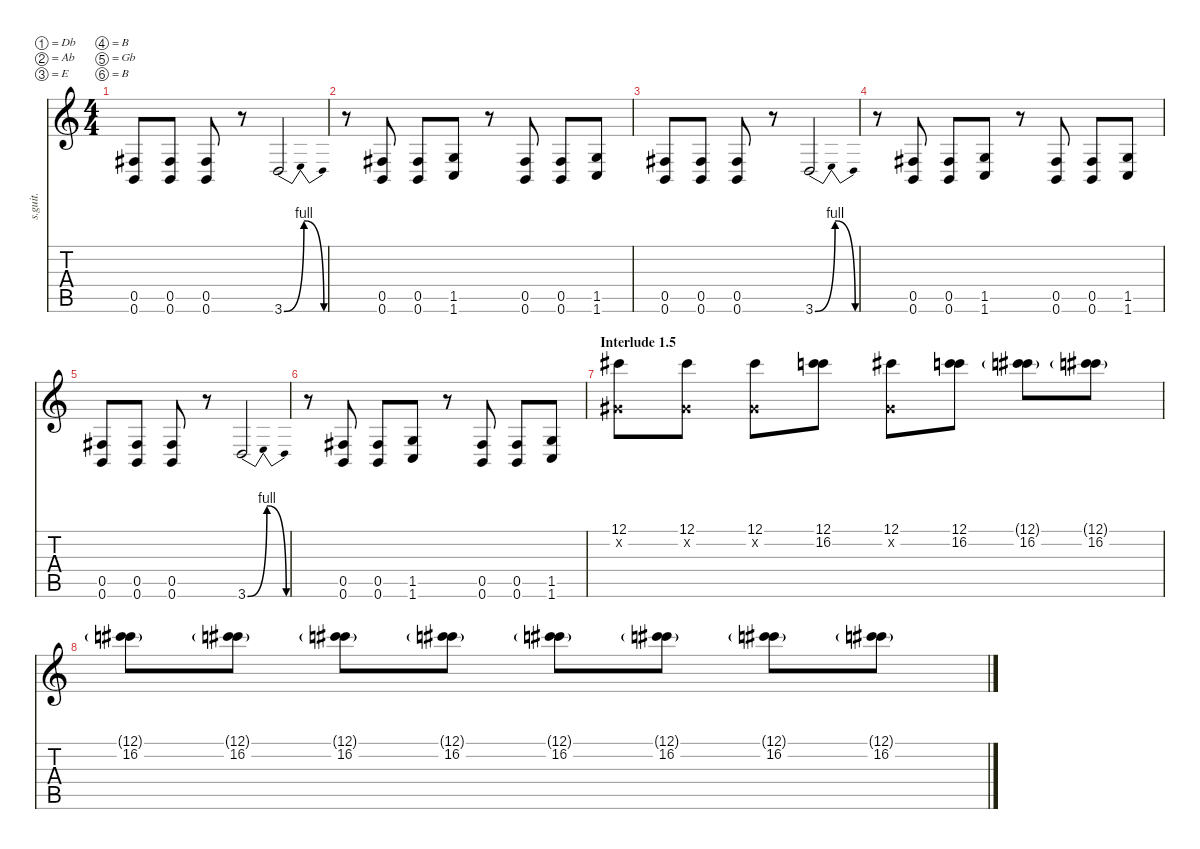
\defaultSystemsLayout 4
\hideDynamics
\bracketExtendMode nobrackets
\track ("Mick Thomson" "s.guit.") {instrument distortionguitar}
\staff {score tabs}
\tuning (Db4 Ab3 E3 B2 Gb2 B1)
\ts (4 4)
\tempo (200 hide)
\clef g2
\ks c
(0.5{acc #} 0.6).8{lyrics (0 "") lyrics (1 "") lyrics (2 "") lyrics (3 "") lyrics (4 "") dy f} (0.5{acc #} 0.6).8{lyrics (0 "") lyrics (1 "") lyrics (2 "") lyrics (3 "") lyrics (4 "")} (0.5{acc #} 0.6).8{lyrics (0 "") lyrics (1 "") lyrics (2 "") lyrics (3 "") lyrics (4 "")} r.8 3.6{be (bendrelease 0 0 30 4 30 4 60 0)}.2{lyrics (0 "") lyrics (1 "") lyrics (2 "") lyrics (3 "") lyrics (4 "")} |
r.8 (0.5{acc #} 0.6).8{lyrics (0 "") lyrics (1 "") lyrics (2 "") lyrics (3 "") lyrics (4 "")} (0.5{acc #} 0.6).8{lyrics (0 "") lyrics (1 "") lyrics (2 "") lyrics (3 "") lyrics (4 "")} (1.5 1.6).8{lyrics (0 "") lyrics (1 "") lyrics (2 "") lyrics (3 "") lyrics (4 "")} r.8 (0.5{acc #} 0.6).8{lyrics (0 "") lyrics (1 "") lyrics (2 "") lyrics (3 "") lyrics (4 "")} (0.5{acc #} 0.6).8{lyrics (0 "") lyrics (1 "") lyrics (2 "") lyrics (3 "") lyrics (4 "")} (1.5 1.6).8{lyrics (0 "") lyrics (1 "") lyrics (2 "") lyrics (3 "") lyrics (4 "")} |
(0.5{acc #} 0.6).8{lyrics (0 "") lyrics (1 "") lyrics (2 "") lyrics (3 "") lyrics (4 "")} (0.5{acc #} 0.6).8{lyrics (0 "") lyrics (1 "") lyrics (2 "") lyrics (3 "") lyrics (4 "")} (0.5{acc #} 0.6).8{lyrics (0 "") lyrics (1 "") lyrics (2 "") lyrics (3 "") lyrics (4 "")} r.8 3.6{be (bendrelease 0 0 30 4 30 4 60 0)}.2{lyrics (0 "") lyrics (1 "") lyrics (2 "") lyrics (3 "") lyrics (4 "")} |
r.8 (0.5{acc #} 0.6).8{lyrics (0 "") lyrics (1 "") lyrics (2 "") lyrics (3 "") lyrics (4 "")} (0.5{acc #} 0.6).8{lyrics (0 "") lyrics (1 "") lyrics (2 "") lyrics (3 "") lyrics (4 "")} (1.5 1.6).8{lyrics (0 "") lyrics (1 "") lyrics (2 "") lyrics (3 "") lyrics (4 "")} r.8 (0.5{acc #} 0.6).8{lyrics (0 "") lyrics (1 "") lyrics (2 "") lyrics (3 "") lyrics (4 "")} (0.5{acc #} 0.6).8{lyrics (0 "") lyrics (1 "") lyrics (2 "") lyrics (3 "") lyrics (4 "")} (1.5 1.6).8{lyrics (0 "") lyrics (1 "") lyrics (2 "") lyrics (3 "") lyrics (4 "")} |
(0.5{acc #} 0.6).8{lyrics (0 "") lyrics (1 "") lyrics (2 "") lyrics (3 "") lyrics (4 "")} (0.5{acc #} 0.6).8{lyrics (0 "") lyrics (1 "") lyrics (2 "") lyrics (3 "") lyrics (4 "")} (0.5{acc #} 0.6).8{lyrics (0 "") lyrics (1 "") lyrics (2 "") lyrics (3 "") lyrics (4 "")} r.8 3.6{be (bendrelease 0 0 30 4 30 4 60 0)}.2{lyrics (0 "") lyrics (1 "") lyrics (2 "") lyrics (3 "") lyrics (4 "")} |
r.8 (0.5{acc #} 0.6).8{lyrics (0 "") lyrics (1 "") lyrics (2 "") lyrics (3 "") lyrics (4 "")} (0.5{acc #} 0.6).8{lyrics (0 "") lyrics (1 "") lyrics (2 "") lyrics (3 "") lyrics (4 "")} (1.5 1.6).8{lyrics (0 "") lyrics (1 "") lyrics (2 "") lyrics (3 "") lyrics (4 "")} r.8 (0.5{acc #} 0.6).8{lyrics (0 "") lyrics (1 "") lyrics (2 "") lyrics (3 "") lyrics (4 "")} (0.5{acc #} 0.6).8{lyrics (0 "") lyrics (1 "") lyrics (2 "") lyrics (3 "") lyrics (4 "")} (1.5 1.6).8{lyrics (0 "") lyrics (1 "") lyrics (2 "") lyrics (3 "") lyrics (4 "")} |
\section ("" "Interlude 1.5")
(12.1{acc #} 0.2{x acc #}).8{lyrics (0 "") lyrics (1 "") lyrics (2 "") lyrics (3 "") lyrics (4 "")} (12.1{acc #} 0.2{x acc #}).8{lyrics (0 "") lyrics (1 "") lyrics (2 "") lyrics (3 "") lyrics (4 "")} (12.1{acc #} 0.2{x acc #}).8{lyrics (0 "") lyrics (1 "") lyrics (2 "") lyrics (3 "") lyrics (4 "")} (12.1{acc #} 16.2).8{lyrics (0 "") lyrics (1 "") lyrics (2 "") lyrics (3 "") lyrics (4 "") dy mf} (12.1{acc #} 0.2{x acc #}).8{lyrics (0 "") lyrics (1 "") lyrics (2 "") lyrics (3 "") lyrics (4 "") dy f} (12.1{acc #} 16.2).8{lyrics (0 "") lyrics (1 "") lyrics (2 "") lyrics (3 "") lyrics (4 "") dy mf} (12.1{g acc #} 16.2).8{lyrics (0 "") lyrics (1 "") lyrics (2 "") lyrics (3 "") lyrics (4 "") dy f} (12.1{g acc #} 16.2).8{lyrics (0 "") lyrics (1 "") lyrics (2 "") lyrics (3 "") lyrics (4 "")} |
(12.1{g acc #} 16.2).8{lyrics (0 "") lyrics (1 "") lyrics (2 "") lyrics (3 "") lyrics (4 "")} (12.1{g acc #} 16.2).8{lyrics (0 "") lyrics (1 "") lyrics (2 "") lyrics (3 "") lyrics (4 "")} (12.1{g acc #} 16.2).8{lyrics (0 "") lyrics (1 "") lyrics (2 "") lyrics (3 "") lyrics (4 "")} (12.1{g acc #} 16.2).8{lyrics (0 "") lyrics (1 "") lyrics (2 "") lyrics (3 "") lyrics (4 "")} (12.1{g acc #} 16.2).8{lyrics (0 "") lyrics (1 "") lyrics (2 "") lyrics (3 "") lyrics (4 "")} (12.1{g acc #} 16.2).8{lyrics (0 "") lyrics (1 "") lyrics (2 "") lyrics (3 "") lyrics (4 "")} (12.1{g acc #} 16.2).8{lyrics (0 "") lyrics (1 "") lyrics (2 "") lyrics (3 "") lyrics (4 "")} (12.1{g acc #} 16.2).8{lyrics (0 "") lyrics (1 "") lyrics (2 "") lyrics (3 "") lyrics (4 "")}
